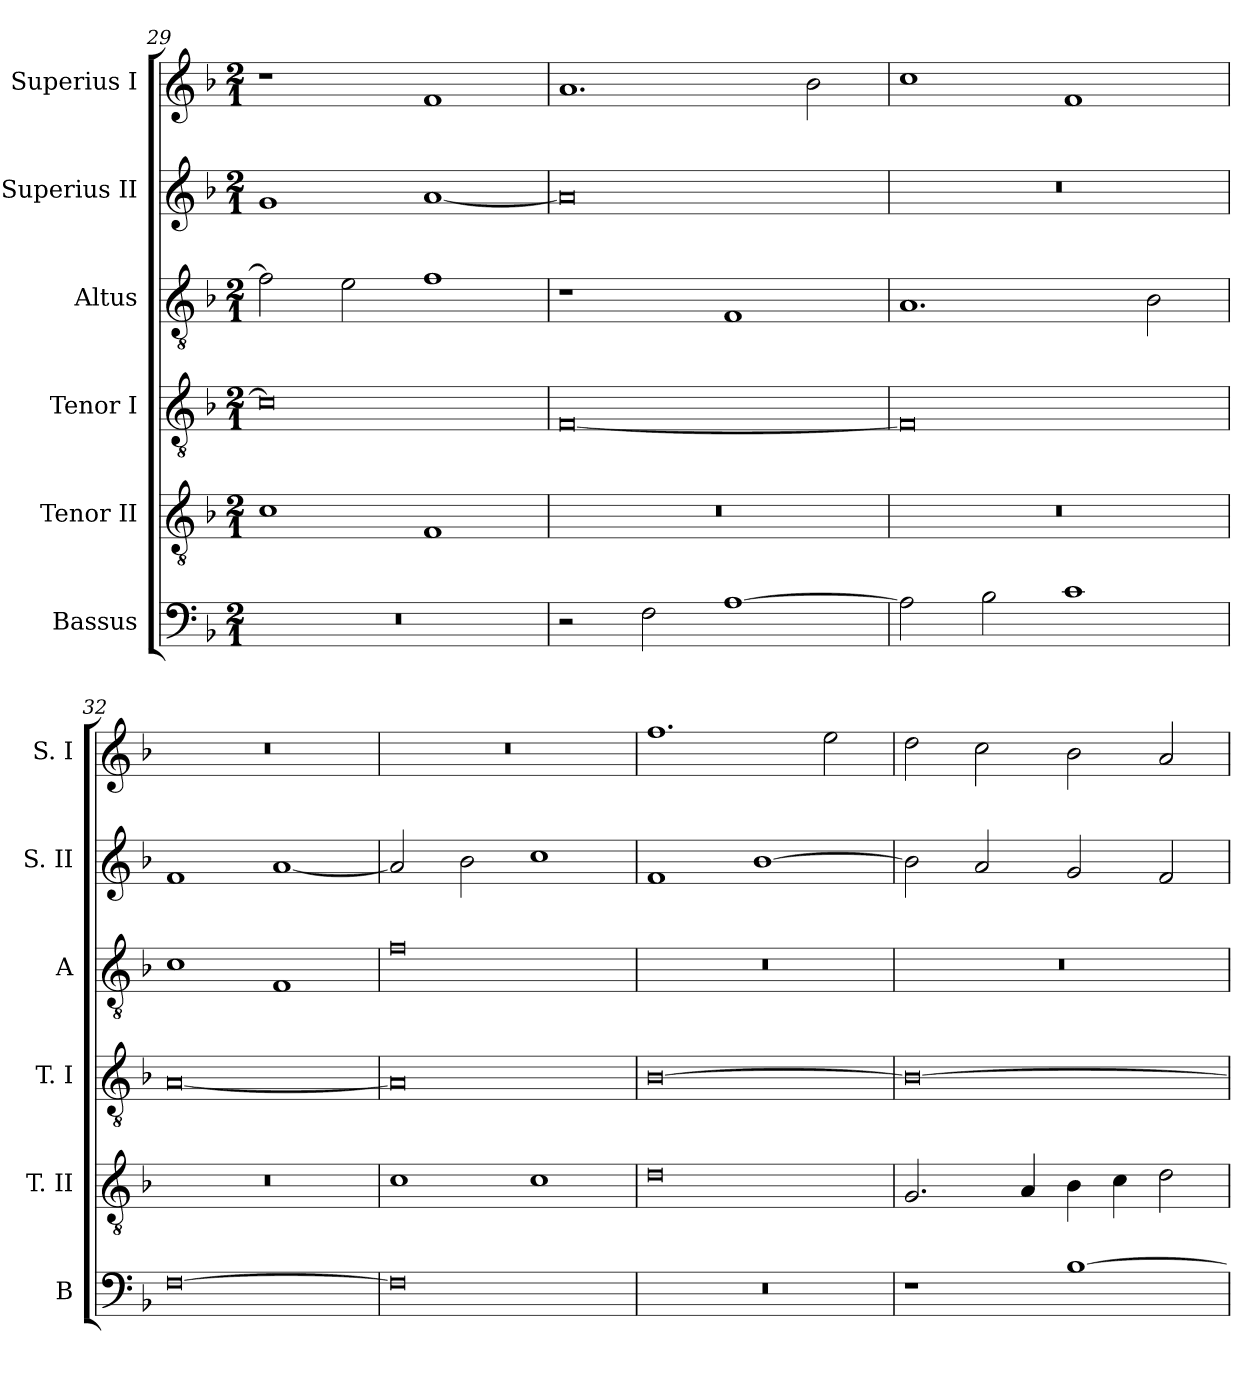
**kern	**kern	**kern	**kern	**kern	**kern
*part6	*part5	*part4	*part3	*part2	*part1
*staff6	*staff5	*staff4	*staff3	*staff2	*staff1
*I"Bassus	*I"Tenor II	*I"Tenor I	*I"Altus	*I"Superius II	*I"Superius I
*I'B	*I'T. II	*I'T. I	*I'A	*I'S. II	*I'S. I
*clefF4	*clefGv2	*clefGv2	*clefGv2	*clefG2	*clefG2
*k[b-]	*k[b-]	*k[b-]	*k[b-]	*k[b-]	*k[b-]
*F:	*F:	*F:	*F:	*F:	*F:
*M2/1	*M2/1	*M2/1	*M2/1	*M2/1	*M2/1
=29	=29	=29	=29	=29	=29
0r	1c	0c]	2f]	1g	1r
.	.	.	2e	.	.
.	1F	.	1f	[1a	1f
=30	=30	=30	=30	=30	=30
2r	0r	[0F	1r	0a]	1.a
2F	.	.	.	.	.
[1A	.	.	1F	.	.
.	.	.	.	.	2b-
=31	=31	=31	=31	=31	=31
2A]	0r	0F]	1.A	0r	1cc
2B-	.	.	.	.	.
1c	.	.	.	.	1f
.	.	.	2B-	.	.
=32	=32	=32	=32	=32	=32
[0F	0r	[0A	1c	1f	0r
.	.	.	1F	[1a	.
=33	=33	=33	=33	=33	=33
0F]	1c	0A]	0f	2a]	0r
.	.	.	.	2b-	.
.	1c	.	.	1cc	.
=34	=34	=34	=34	=34	=34
0r	0d	[0B-	0r	1f	1.ff
.	.	.	.	[1b-	.
.	.	.	.	.	2ee
=35	=35	=35	=35	=35	=35
1r	2.G	0B-_	0r	2b-]	2dd
.	.	.	.	2a	2cc
.	4A	.	.	.	.
[1B-	4B-	.	.	2g	2b-
.	4c	.	.	.	.
.	2d	.	.	2f	2a
=	=	=	=	=	=
*-	*-	*-	*-	*-	*-
